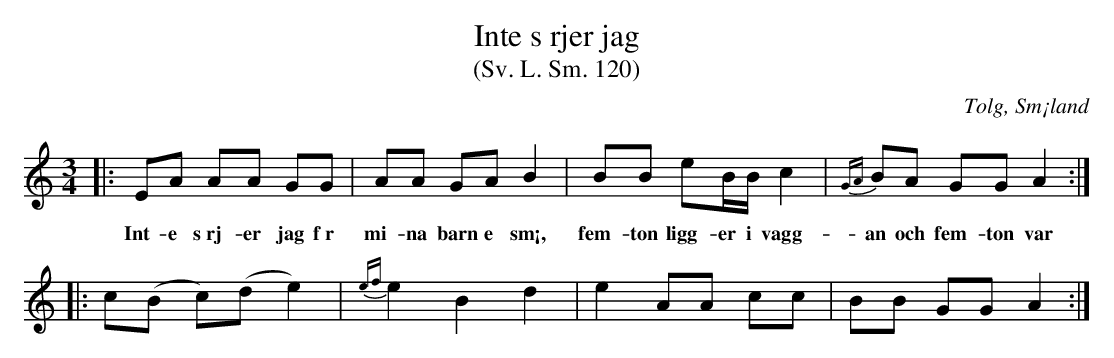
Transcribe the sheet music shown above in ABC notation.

X:1
T:Inte s rjer jag
T:(Sv. L. Sm. 120)
O:Tolg, Sm¡land
M:3/4
L:1/8
K:Am
|:EA AA GG|AA GA B2|BB eB/B/ c2|{GA}BA GG A2:|
w:Int-e s rj-er jag f r mi-na barn e sm¡, fem-ton ligg-er i vagg-an och fem-ton var jag g¡r.
|:c(B c)(d e2)|{ef}e2 B2 d2|e2 AA cc|BB GG A2:|
